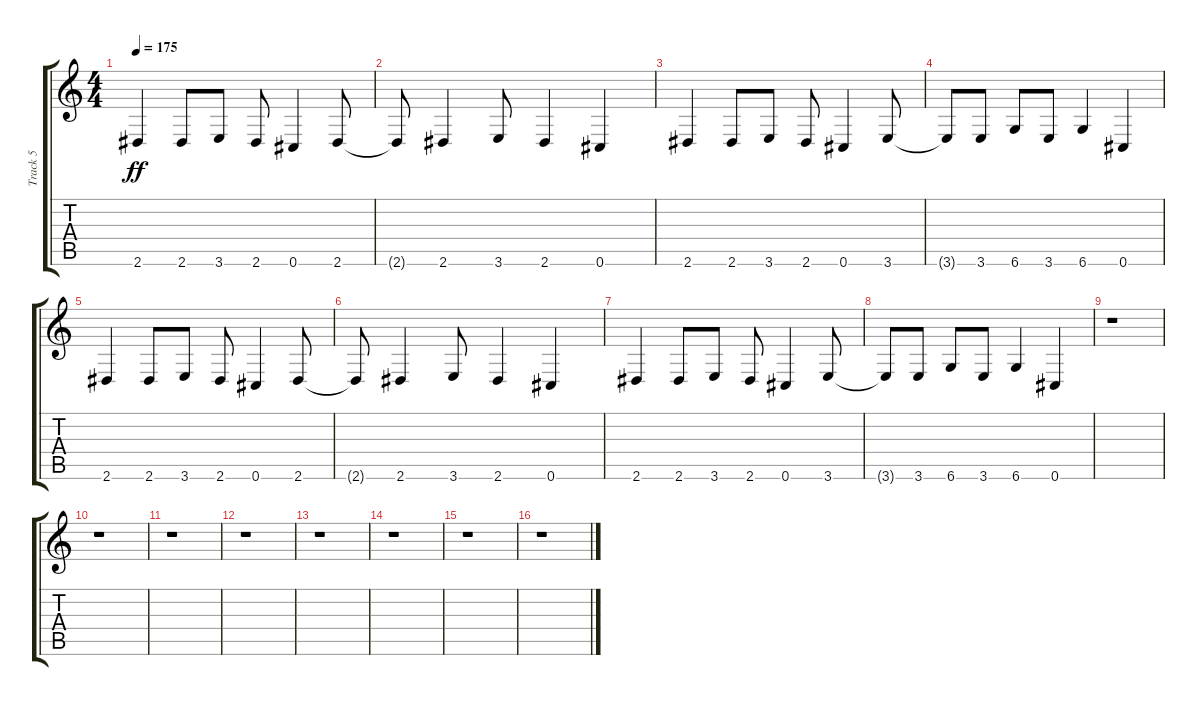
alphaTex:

\track ("Track 5" "Track 5") {instrument distortionguitar}
\staff {score tabs}
\tuning (Db4 Ab3 E3 B2 Gb2 Db2) {hide}
\ts (4 4)
\tempo 175
\clef g2
\ks c
2.6.4{dy ff} 2.6.8 3.6.8 2.6.8 0.6.4 2.6.8 |
2.6{t}.8 2.6.4 3.6.8 2.6.4 0.6.4 |
2.6.4 2.6.8 3.6.8 2.6.8 0.6.4 3.6.8 |
3.6{t}.8 3.6.8 6.6.8 3.6.8 6.6.4 0.6.4 |
2.6.4 2.6.8 3.6.8 2.6.8 0.6.4 2.6.8 |
2.6{t}.8 2.6.4 3.6.8 2.6.4 0.6.4 |
2.6.4 2.6.8 3.6.8 2.6.8 0.6.4 3.6.8 |
3.6{t}.8 3.6.8 6.6.8 3.6.8 6.6.4 0.6.4 |
r.1 |
r.1 |
r.1 |
r.1 |
r.1 |
r.1 |
r.1 |
r.1
